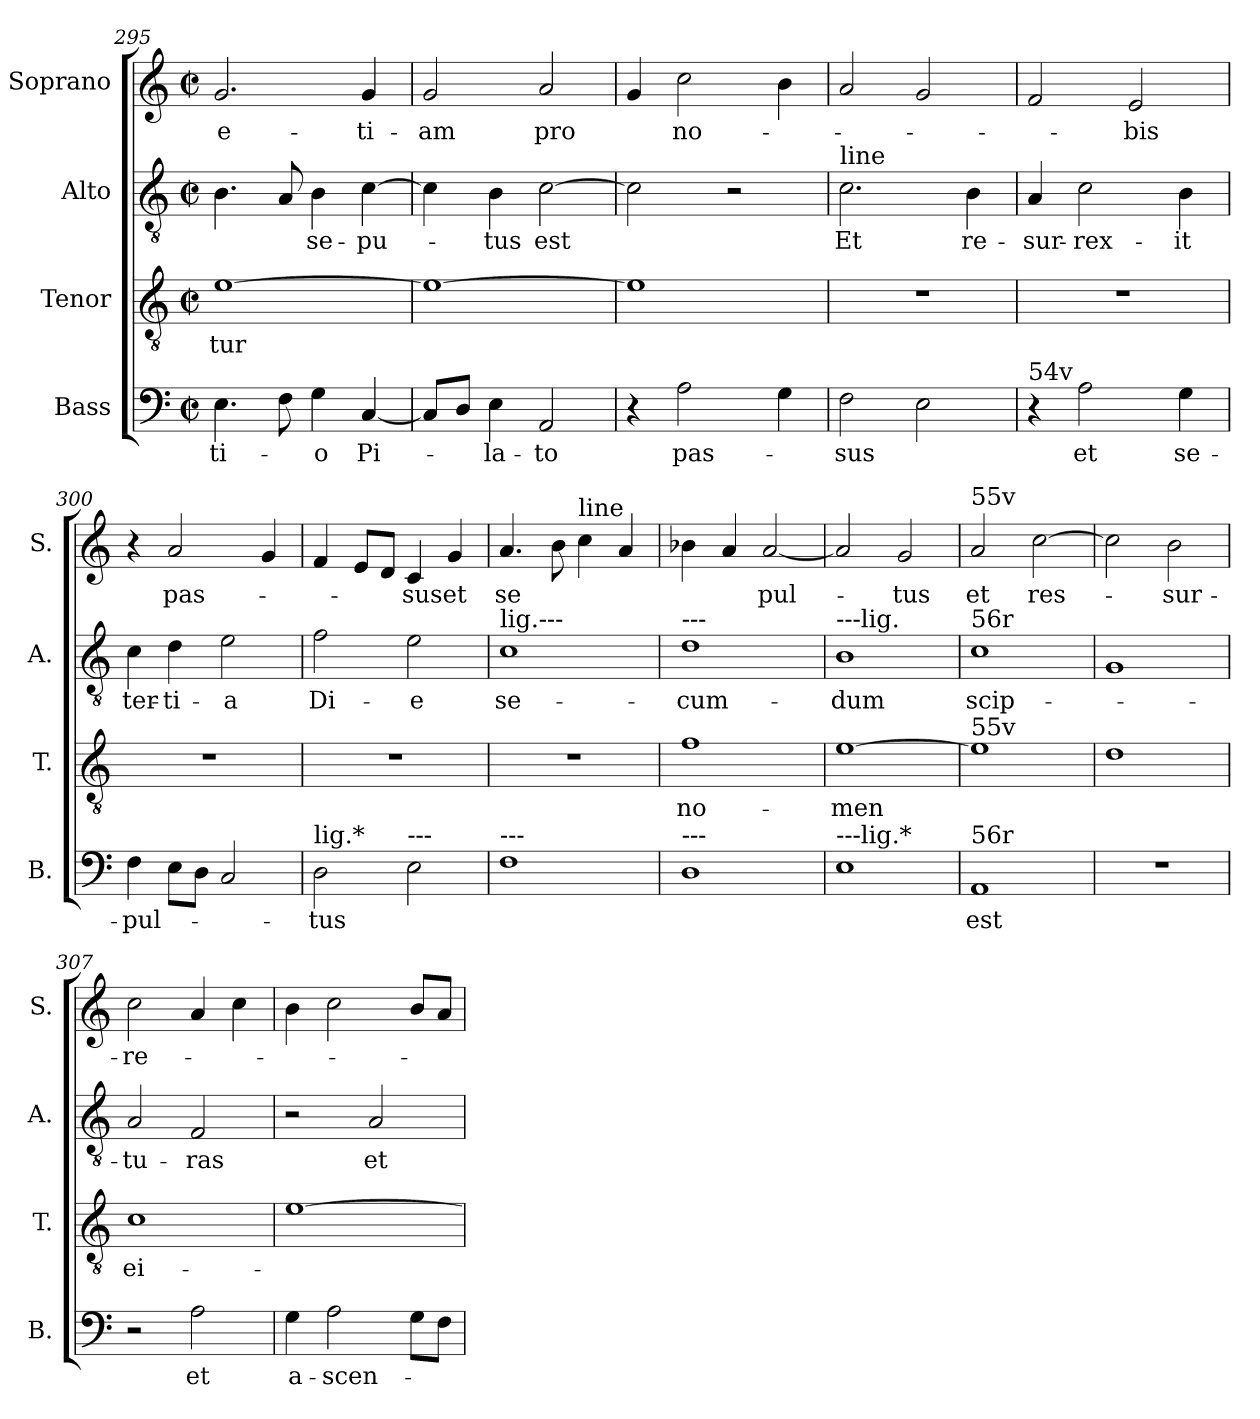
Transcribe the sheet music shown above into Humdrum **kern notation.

**kern	**text	**kern	**text	**kern	**text	**kern	**text
*part4	*part4	*part3	*part3	*part2	*part2	*part1	*part1
*staff4	*staff4	*staff3	*staff3	*staff2	*staff2	*staff1	*staff1
*I"Bass	*	*I"Tenor	*	*I"Alto	*	*I"Soprano	*
*I'B.	*	*I'T.	*	*I'A.	*	*I'S.	*
*clefF4	*	*clefGv2	*	*clefGv2	*	*clefG2	*
*k[]	*	*k[]	*	*k[]	*	*k[]	*
*M2/2	*	*M2/2	*	*M2/2	*	*M2/2	*
*met(c|)	*	*met(c|)	*	*met(c|)	*	*met(c|)	*
=295	=295	=295	=295	=295	=295	=295	=295
!	!LO:LY:b	!	!LO:LY:b	!	!	!	!LO:LY:b
4.E\	-ti-	[1e	-tur	4.B\	.	2.g/	e-
8F\	.	.	.	8A/	.	.	.
!	!LO:LY:b	!	!	!	!LO:LY:b	!	!
4G\	-o	.	.	4B\	se-	.	.
!	!LO:LY:b	!	!	!	!LO:LY:b	!	!LO:LY:b
[4C/	Pi-	.	.	[4c\	-pu-	4g/	-ti-
=296	=296	=296	=296	=296	=296	=296	=296
!	!	!	!	!	!	!	!LO:LY:b
8C/L]	.	1e_	.	4c\]	.	2g/	-am
8D/J	.	.	.	.	.	.	.
!	!LO:LY:b	!	!	!	!LO:LY:b	!	!
4E\	-la-	.	.	4B\	-tus	.	.
!	!LO:LY:b	!	!	!	!LO:LY:b	!	!LO:LY:b
2AA/	-to	.	.	[2c\	est	2a/	pro
=297	=297	=297	=297	=297	=297	=297	=297
4r	.	1e]	.	2c\]	.	4g/	.
!	!LO:LY:b	!	!	!	!	!	!LO:LY:b
2A\	pas-	.	.	.	.	2cc\	no-
.	.	.	.	2r	.	.	.
4G\	.	.	.	.	.	4b\	.
=298	=298	=298	=298	=298	=298	=298	=298
!	!	!	!	!LO:TX:a:t=line	!	!	!
!	!LO:LY:b	!	!	!	!LO:LY:b	!	!
2F\	-sus	1r	.	2.c\	Et	2a/	.
2E\	.	.	.	.	.	2g/	.
!	!	!	!	!	!LO:LY:b	!	!
.	.	.	.	4B\	re-	.	.
=299	=299	=299	=299	=299	=299	=299	=299
!LO:TX:a:t=54v	!	!	!	!	!	!	!
!	!	!	!	!	!LO:LY:b	!	!
4r	.	1r	.	4A/	-sur-	2f/	.
!	!LO:LY:b	!	!	!	!LO:LY:b	!	!
2A\	et	.	.	2c\	-rex-	.	.
!	!	!	!	!	!	!	!LO:LY:b
.	.	.	.	.	.	2e/	-bis
!	!LO:LY:b	!	!	!	!LO:LY:b	!	!
4G\	se-	.	.	4B\	-it	.	.
=300	=300	=300	=300	=300	=300	=300	=300
!	!LO:LY:b	!	!	!	!LO:LY:b	!	!
4F\	-pul-	1r	.	4c\	ter-	4r	.
!	!	!	!	!	!LO:LY:b	!	!LO:LY:b
8E\L	.	.	.	4d\	-ti-	2a/	pas-
8D\J	.	.	.	.	.	.	.
!	!	!	!	!	!LO:LY:b	!	!
2C/	.	.	.	2e\	-a	.	.
.	.	.	.	.	.	4g/	.
=301	=301	=301	=301	=301	=301	=301	=301
!LO:TX:a:t=lig.*	!	!	!	!	!	!	!
!	!LO:LY:b	!	!	!	!LO:LY:b	!	!
2D\	-tus	1r	.	2f\	Di-	4f/	.
.	.	.	.	.	.	8e/L	.
.	.	.	.	.	.	8d/J	.
!LO:TX:a:t=---	!	!	!	!	!	!	!
!	!	!	!	!	!LO:LY:b	!	!LO:LY:b
2E\	.	.	.	2e\	-e	4c/	-sus
!	!	!	!	!	!	!	!LO:LY:b
.	.	.	.	.	.	4g/	et
!!LO:LB:g=z
=302	=302	=302	=302	=302	=302	=302	=302
!	!	!	!	!LO:TX:a:t=lig.---	!	!	!
!LO:TX:a:t=---	!	!	!	!	!	!	!
!	!	!	!	!	!LO:LY:b	!	!LO:LY:b
1F	.	1r	.	1c	se-	4.a/	se
.	.	.	.	.	.	8b\	.
!	!	!	!	!	!	!LO:TX:a:t=line	!
.	.	.	.	.	.	4cc\	.
.	.	.	.	.	.	4a/	.
=303	=303	=303	=303	=303	=303	=303	=303
!	!	!	!	!LO:TX:a:t=---	!	!	!
!LO:TX:a:t=---	!	!	!	!	!	!	!
!	!	!	!LO:LY:b	!	!LO:LY:b	!	!
1D	.	1f	no-	1d	-cum-	4b-X\	.
.	.	.	.	.	.	4a/	.
!	!	!	!	!	!	!	!LO:LY:b
.	.	.	.	.	.	[2a/	pul-
=304	=304	=304	=304	=304	=304	=304	=304
!	!	!	!	!LO:TX:a:t=---lig.	!	!	!
!LO:TX:a:t=---lig.*	!	!	!	!	!	!	!
!	!	!	!LO:LY:b	!	!LO:LY:b	!	!
1E	.	[1e	-men	1B	-dum	2a/]	.
!	!	!	!	!	!	!	!LO:LY:b
.	.	.	.	.	.	2g/	-tus
=305	=305	=305	=305	=305	=305	=305	=305
!	!	!	!	!	!	!LO:TX:a:t=55v	!
!	!	!	!	!LO:TX:a:t=56r	!	!	!
!	!	!LO:TX:a:t=55v	!	!	!	!	!
!LO:TX:a:t=56r	!	!	!	!	!	!	!
!	!LO:LY:b	!	!	!	!LO:LY:b	!	!LO:LY:b
1AA	est	1e]	.	1c	scip-	2a/	et
!	!	!	!	!	!	!	!LO:LY:b
.	.	.	.	.	.	[2cc\	res-
=306	=306	=306	=306	=306	=306	=306	=306
1r	.	1d	.	1G	.	2cc\]	.
!	!	!	!	!	!	!	!LO:LY:b
.	.	.	.	.	.	2b\	-sur-
=307	=307	=307	=307	=307	=307	=307	=307
!	!	!	!LO:LY:b	!	!LO:LY:b	!	!LO:LY:b
2r	.	1c	ei-	2A/	-tu-	2cc\	-re-
!	!LO:LY:b	!	!	!	!LO:LY:b	!	!
2A\	et	.	.	2F/	-ras	4a/	.
.	.	.	.	.	.	4cc\	.
=308	=308	=308	=308	=308	=308	=308	=308
!	!LO:LY:b	!	!	!	!	!	!
4G\	a-	[1e	.	2r	.	4b\	.
!	!LO:LY:b	!	!	!	!	!	!
2A\	-scen-	.	.	.	.	2cc\	.
!	!	!	!	!	!LO:LY:b	!	!
.	.	.	.	2A/	et	.	.
8G\L	.	.	.	.	.	8b/L	.
8F\J	.	.	.	.	.	8a/J	.
=	=	=	=	=	=	=	=
*-	*-	*-	*-	*-	*-	*-	*-
